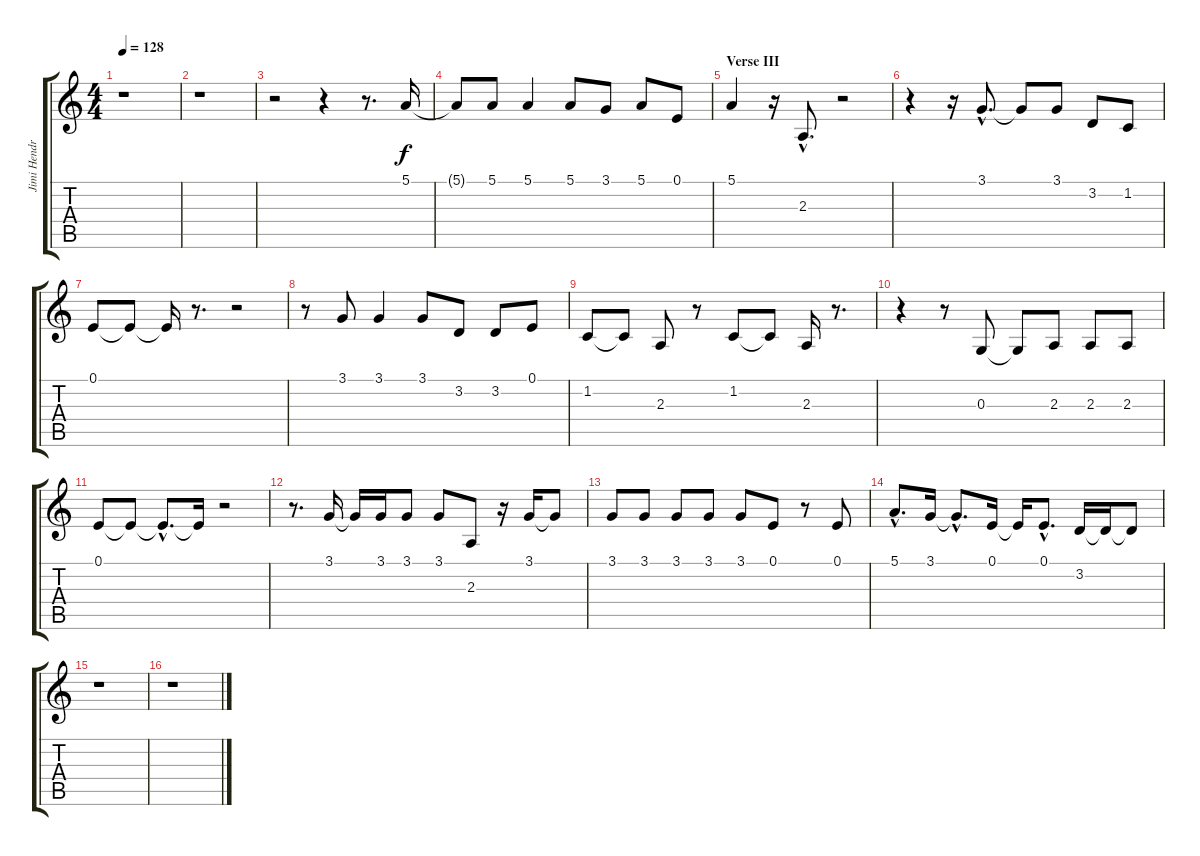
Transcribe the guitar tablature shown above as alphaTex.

\track ("Jimi Hendrix Voice" "Jimi Hendr") {instrument harmonica}
\staff {score tabs}
\tuning (E4 B3 G3 D3 A2 E2) {hide}
\ts (4 4)
\tempo 128
\clef g2
\ks c
r.1{dy f} |
r.1 |
r.2 r.4 r.8{d} 5.1.16 |
5.1{t}.8 5.1.8 5.1.4 5.1.8 3.1.8 5.1.8 0.1.8 |
\section ("" "Verse III")
5.1.4 r.16 2.3{hac}.8{d} r.2 |
r.4 r.16 3.1{hac}.8{d} 3.1{t}.8 3.1.8 3.2.8 1.2.8 |
0.1.8 0.1{t}.8 0.1{t}.16 r.8{d} r.2 |
r.8 3.1.8 3.1.4 3.1.8 3.2.8 3.2.8 0.1.8 |
1.2.8 1.2{t}.8 2.3.8 r.8 1.2.8 1.2{t}.8 2.3.16 r.8{d} |
r.4 r.8 0.3.8 0.3{t}.8 2.3.8 2.3.8 2.3.8 |
0.1.8 0.1{t}.8 0.1{hac t}.8{d} 0.1{t}.16 r.2 |
r.8{d} 3.1.16 3.1{t}.16 3.1.16 3.1.8 3.1.8 2.3.8 r.16 3.1.16 3.1{t}.8 |
3.1.8 3.1.8 3.1.8 3.1.8 3.1.8 0.1.8 r.8 0.1.8 |
5.1{hac}.8{d} 3.1.16 3.1{hac t}.8{d} 0.1.16 0.1{t}.16 0.1{hac}.8{d} 3.2.16 3.2{t}.16 3.2{t}.8 |
r.1 |
r.1
